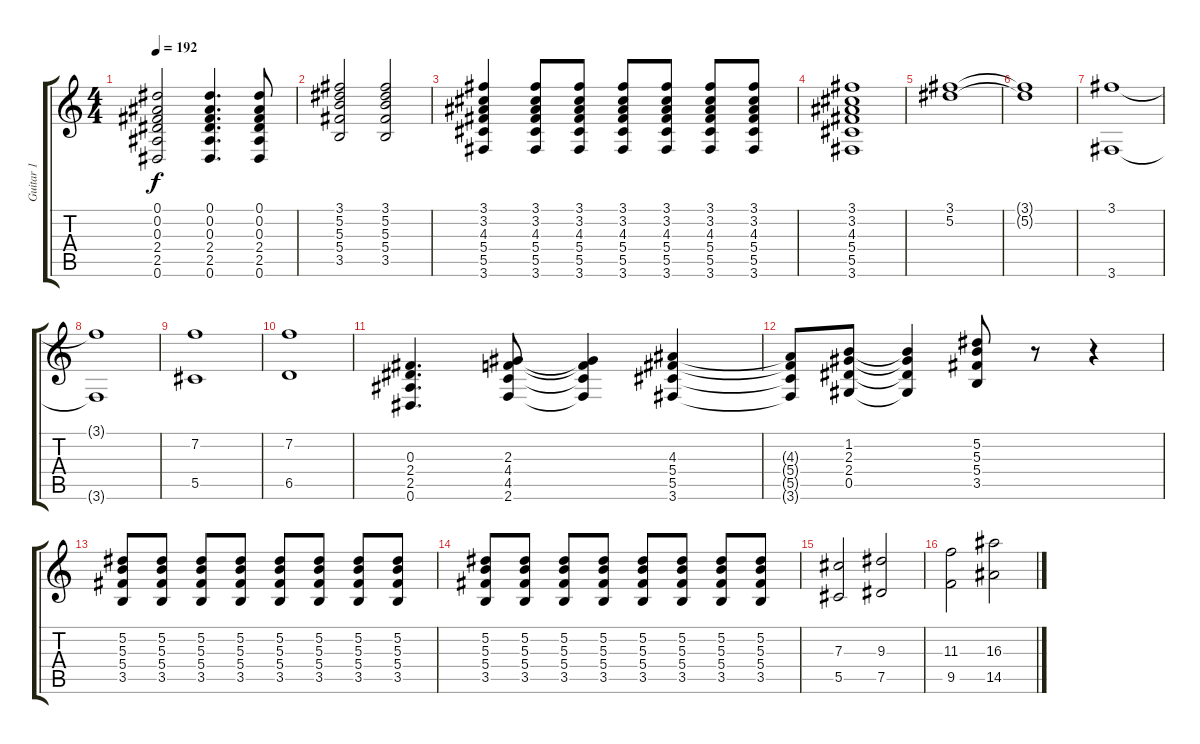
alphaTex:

\track ("Guitar 1" "Guitar 1") {instrument overdrivenguitar}
\staff {score tabs}
\tuning (Eb4 Bb3 Gb3 Db3 Ab2 Eb2) {hide}
\ts (4 4)
\tempo 192
\clef g2
\ks c
(0.1 0.2 0.3 2.4 2.5 0.6).2{dy f} (0.1 0.2 0.3 2.4 2.5 0.6).4{d} (0.1 0.2 0.3 2.4 2.5 0.6).8 |
(3.1 5.2 5.3 5.4 3.5).2 (3.1 5.2 5.3 5.4 3.5).2 |
(3.1 3.2 4.3 5.4 5.5 3.6).4 (3.1 3.2 4.3 5.4 5.5 3.6).8 (3.1 3.2 4.3 5.4 5.5 3.6).8 (3.1 3.2 4.3 5.4 5.5 3.6).8 (3.1 3.2 4.3 5.4 5.5 3.6).8 (3.1 3.2 4.3 5.4 5.5 3.6).8 (3.1 3.2 4.3 5.4 5.5 3.6).8 |
(3.1 3.2 4.3 5.4 5.5 3.6).1 |
(3.1 5.2).1 |
(3.1{t} 5.2{t}).1 |
(3.1 3.6).1 |
(3.1{t} 3.6{t}).1 |
(7.2 5.5).1 |
(7.2 6.5).1 |
(0.3 2.4 2.5 0.6).4{d} (2.3 4.4 4.5 2.6).8 (2.3{t} 4.4{t} 4.5{t} 2.6{t}).4 (4.3 5.4 5.5 3.6).4 |
(4.3{t} 5.4{t} 5.5{t} 3.6{t}).8 (1.2 2.3 2.4 0.5).8 (1.2{t} 2.3{t} 2.4{t} 0.5{t}).4 (5.2 5.3 5.4 3.5).8 r.8 r.4 |
(5.2 5.3 5.4 3.5).8 (5.2 5.3 5.4 3.5).8 (5.2 5.3 5.4 3.5).8 (5.2 5.3 5.4 3.5).8 (5.2 5.3 5.4 3.5).8 (5.2 5.3 5.4 3.5).8 (5.2 5.3 5.4 3.5).8 (5.2 5.3 5.4 3.5).8 |
(5.2 5.3 5.4 3.5).8 (5.2 5.3 5.4 3.5).8 (5.2 5.3 5.4 3.5).8 (5.2 5.3 5.4 3.5).8 (5.2 5.3 5.4 3.5).8 (5.2 5.3 5.4 3.5).8 (5.2 5.3 5.4 3.5).8 (5.2 5.3 5.4 3.5).8 |
(7.3 5.5).2 (9.3 7.5).2 |
(11.3 9.5).2 (16.3 14.5).2
